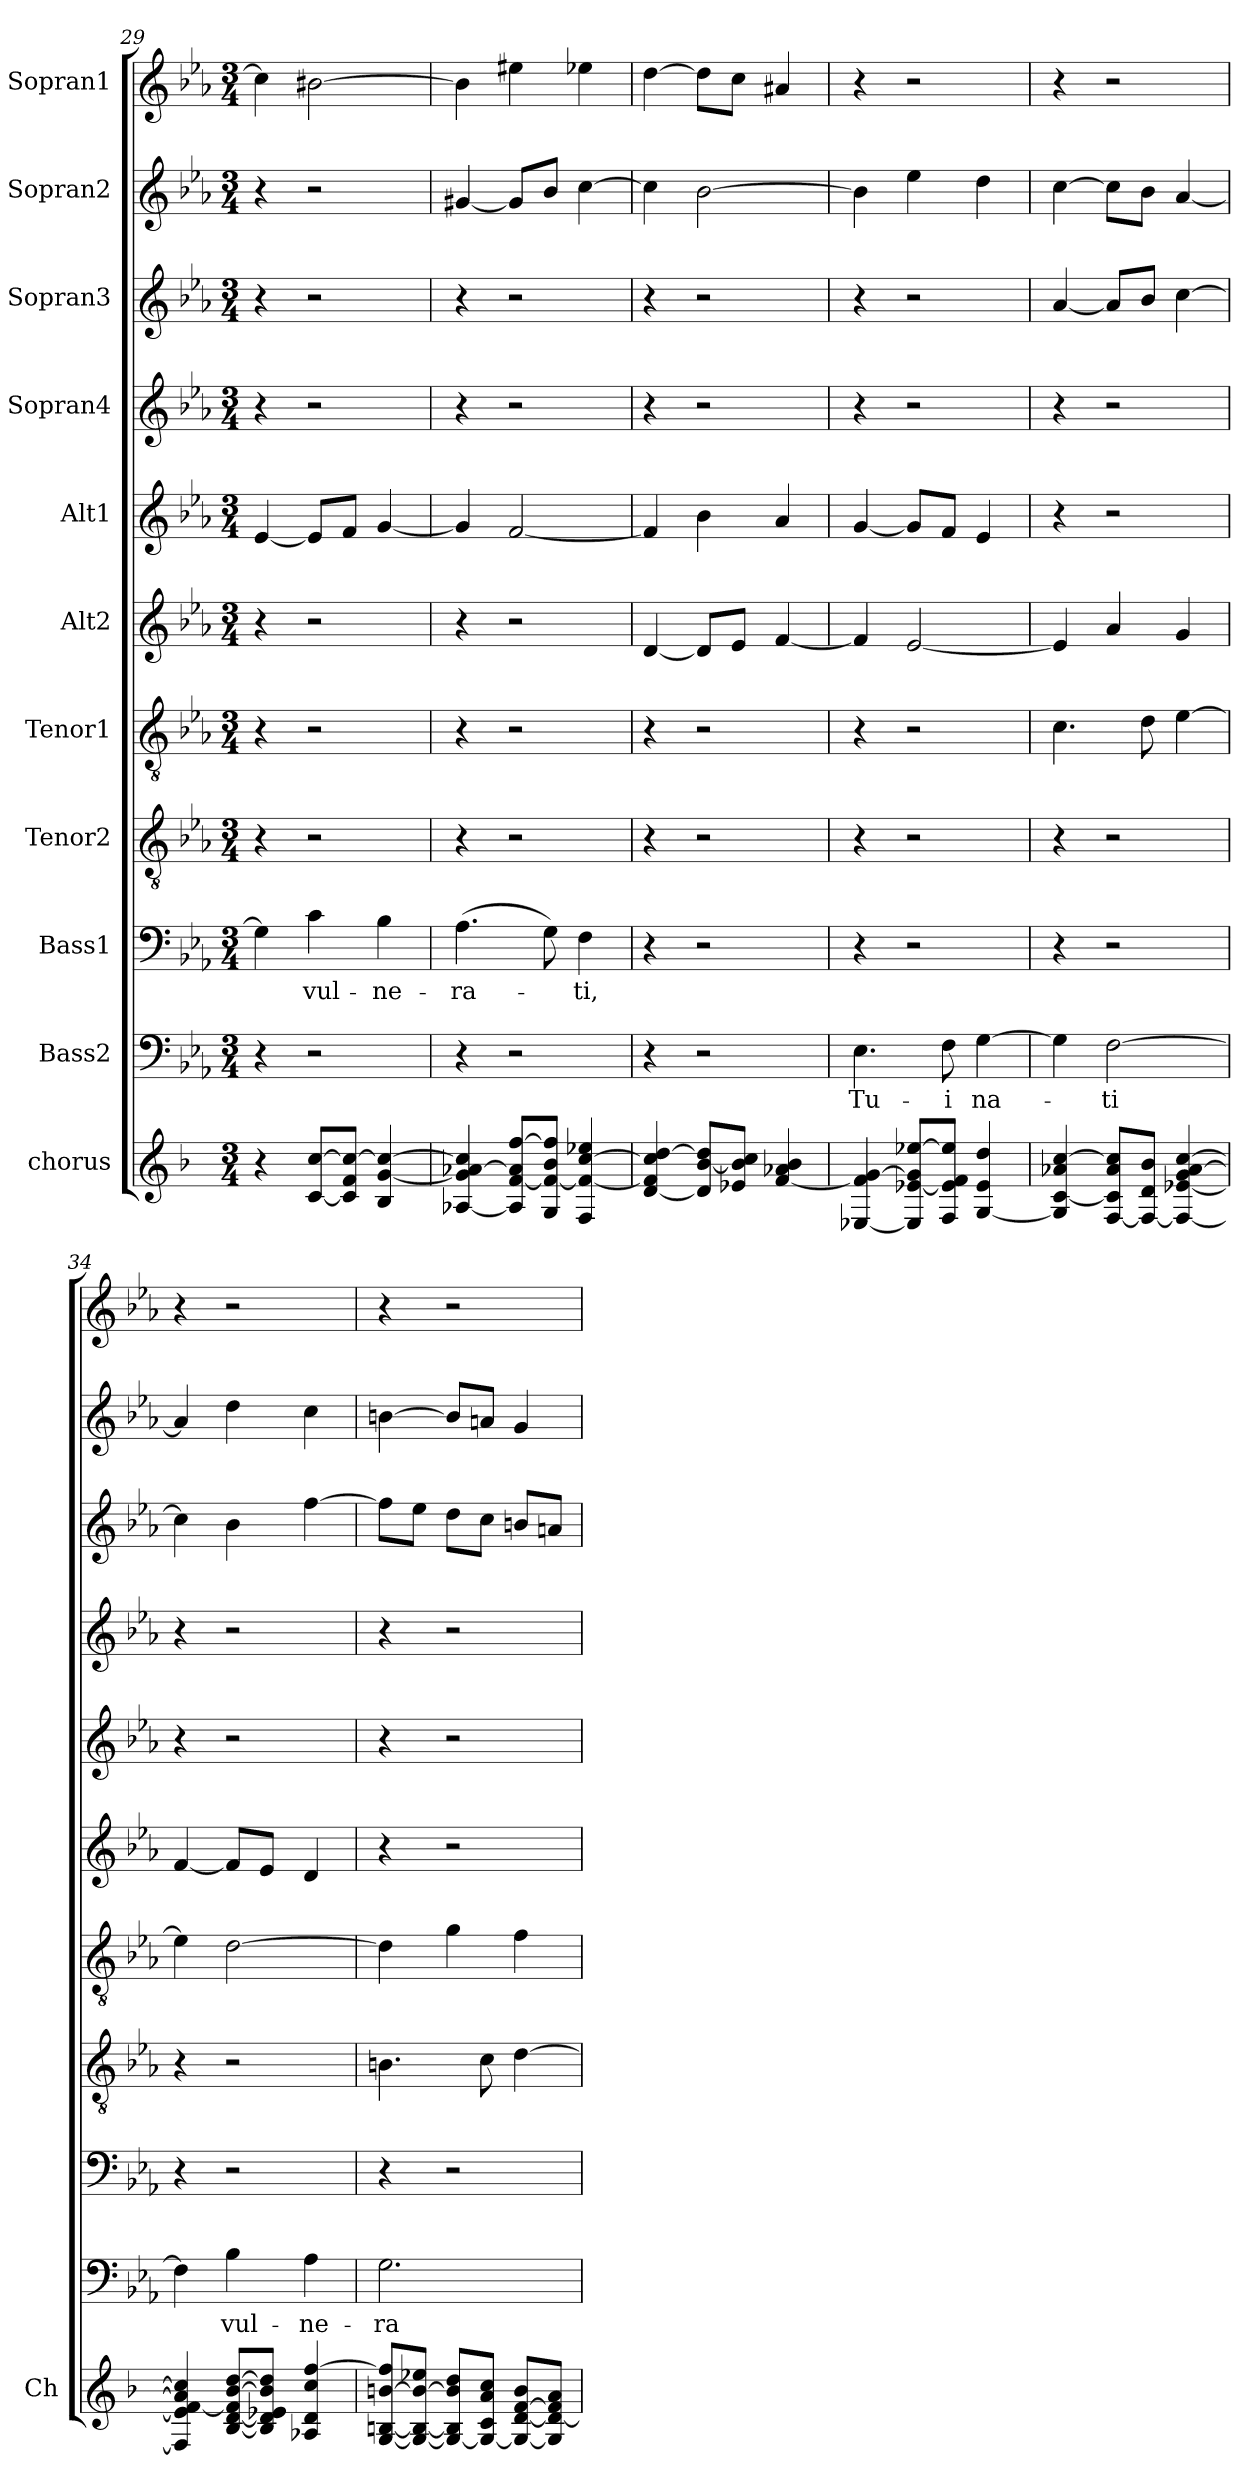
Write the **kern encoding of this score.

**kern	**kern	**text	**kern	**text	**kern	**kern	**kern	**kern	**kern	**kern	**kern	**kern
*part11	*part10	*part10	*part9	*part9	*part8	*part7	*part6	*part5	*part4	*part3	*part2	*part1
*staff11	*staff10	*staff10	*staff9	*staff9	*staff8	*staff7	*staff6	*staff5	*staff4	*staff3	*staff2	*staff1
*I"chorus	*I"Bass2	*	*I"Bass1	*	*I"Tenor2	*I"Tenor1	*I"Alt2	*I"Alt1	*I"Sopran4	*I"Sopran3	*I"Sopran2	*I"Sopran1
*I'Ch	*	*	*	*	*	*	*	*	*	*	*	*
*clefG2	*clefF4	*	*clefF4	*	*clefGv2	*clefGv2	*clefG2	*clefG2	*clefG2	*clefG2	*clefG2	*clefG2
*k[b-]	*k[b-e-a-]	*	*k[b-e-a-]	*	*k[b-e-a-]	*k[b-e-a-]	*k[b-e-a-]	*k[b-e-a-]	*k[b-e-a-]	*k[b-e-a-]	*k[b-e-a-]	*k[b-e-a-]
*F:	*E-:	*	*E-:	*	*E-:	*E-:	*E-:	*E-:	*E-:	*E-:	*E-:	*E-:
*M3/4	*M3/4	*	*M3/4	*	*M3/4	*M3/4	*M3/4	*M3/4	*M3/4	*M3/4	*M3/4	*M3/4
=29	=29	=29	=29	=29	=29	=29	=29	=29	=29	=29	=29	=29
4r	4r	.	4G\]	.	4r	4r	4r	[4e-/	4r	4r	4r	4cc#\]
[8c/ [8cc/L	2r	.	4c\	vul-	2r	2r	2r	8e-/L]	2r	2r	2r	[2b#X\
8c/] 8f/ 8cc/_J	.	.	.	.	.	.	.	8f/J	.	.	.	.
4B-/ [4g/ 4cc/_	.	.	4B-\	-ne-	.	.	.	[4g/	.	.	.	.
=30	=30	=30	=30	=30	=30	=30	=30	=30	=30	=30	=30	=30
[4A-X/ 4g/] [4a-X/ 4cc/]	4r	.	(4.A-\	-ra-	4r	4r	4r	4g/]	4r	4r	[4g#X/	4b#\]
8A-/] [8f/ 8a-/] [8ff/L	2r	.	.	.	2r	2r	2r	[2f/	2r	2r	8g#/L]	4ee#X\
8G/ 8f/_ 8b-/ 8ff/]J	.	.	8G\)	.	.	.	.	.	.	.	8b-/J	.
4F/ 4f/_ [4cc/ 4ee-X/	.	.	4F\	-ti,	.	.	.	.	.	.	[4cc\	4ee-X\
!!LO:PB:g=z
=31	=31	=31	=31	=31	=31	=31	=31	=31	=31	=31	=31	=31
[4d/ 4f/] 4cc/] [4dd/	4r	.	4r	.	4r	4r	[4d/	4f/]	4r	4r	4cc\]	[4dd\
8d/] [8b-/ 8dd/]L	2r	.	2r	.	2r	2r	8d/L]	4b-\	2r	2r	[2b-\	8dd\L]
8e-X/ 8b-/] 8cc/J	.	.	.	.	.	.	8e-/J	.	.	.	.	8cc\J
[4f/ 4a-X/ 4b-/	.	.	.	.	.	.	[4f/	4a-/	.	.	.	4a#X/
=32	=32	=32	=32	=32	=32	=32	=32	=32	=32	=32	=32	=32
[4E-X/ 4f/] [4g/	4.E-\	Tu-	4r	.	4r	4r	4f/]	[4g/	4r	4r	4b-\]	4r
8E-/] [8e-X/ 8g/] [8ee-X/L	.	.	2r	.	2r	2r	[2e-/	8g/L]	2r	2r	4ee-\	2r
8F/ 8e-/] 8f/ 8ee-/]J	8F\	-i	.	.	.	.	.	8f/J	.	.	.	.
[4G/ 4e-/ 4dd/	[4G\	na-	.	.	.	.	.	4e-/	.	.	4dd\	.
=33	=33	=33	=33	=33	=33	=33	=33	=33	=33	=33	=33	=33
4G/] [4c/ 4a-X/ [4cc/	4G\]	.	4r	.	4r	4.c\	4e-/]	4r	4r	[4a-/	[4cc\	4r
[8F/ 8c/] 8a-/ 8cc/]L	[2F\	-ti	2r	.	2r	.	4a-/	2r	2r	8a-/L]	8cc\L]	2r
8F/_ 8d/ 8b-/J	.	.	.	.	.	8d\	.	.	.	8b-/J	8b-\J	.
4F/_ [4e-X/ 4g/ [4a-/ [4cc/	.	.	.	.	.	[4e-\	4g/	.	.	[4cc\	[4a-/	.
=34	=34	=34	=34	=34	=34	=34	=34	=34	=34	=34	=34	=34
4F/] 4e-/] [4f/ 4a-/] 4cc/]	4F\]	.	4r	.	4r	4e-\]	[4f/	4r	4r	4cc\]	4a-/]	4r
[8B-/ [8d/ 8f/] [8b-/ [8dd/L	4B-\	vul-	2r	.	2r	[2d\	8f/L]	2r	2r	4b-\	4dd\	2r
8B-/] 8d/] 8e-X/ 8b-/] 8dd/]J	.	.	.	.	.	.	8e-/J	.	.	.	.	.
4A-X/ 4d/ 4cc/ [4ff/	4A-\	-ne-	.	.	.	.	4d/	.	.	[4ff\	4cc\	.
=35	=35	=35	=35	=35	=35	=35	=35	=35	=35	=35	=35	=35
[8G/ [8Bn/ [8bn/ 8ff/]L	2.G\	-ra-	4r	.	4.Bn\	4d\]	4r	4r	4r	8ff\L]	[4bn\	4r
8G/_ 8B/_ 8b/_ 8ee-X/J	.	.	.	.	.	.	.	.	.	8ee-\J	.	.
8G/_ 8B/] 8b/] 8dd/L	.	.	2r	.	.	4g\	2r	2r	2r	8dd\L	8b/L]	2r
8G/_ 8c/ 8a/ 8cc/J	.	.	.	.	8c\	.	.	.	.	8cc\J	8an/J	.
8G/_ [8d/ [8f/ 8b/L	.	.	.	.	[4d\	4f\	.	.	.	8bn/L	4g/	.
8G/] 8d/_ 8f/] 8a/J	.	.	.	.	.	.	.	.	.	8an/J	.	.
=	=	=	=	=	=	=	=	=	=	=	=	=
*-	*-	*-	*-	*-	*-	*-	*-	*-	*-	*-	*-	*-
